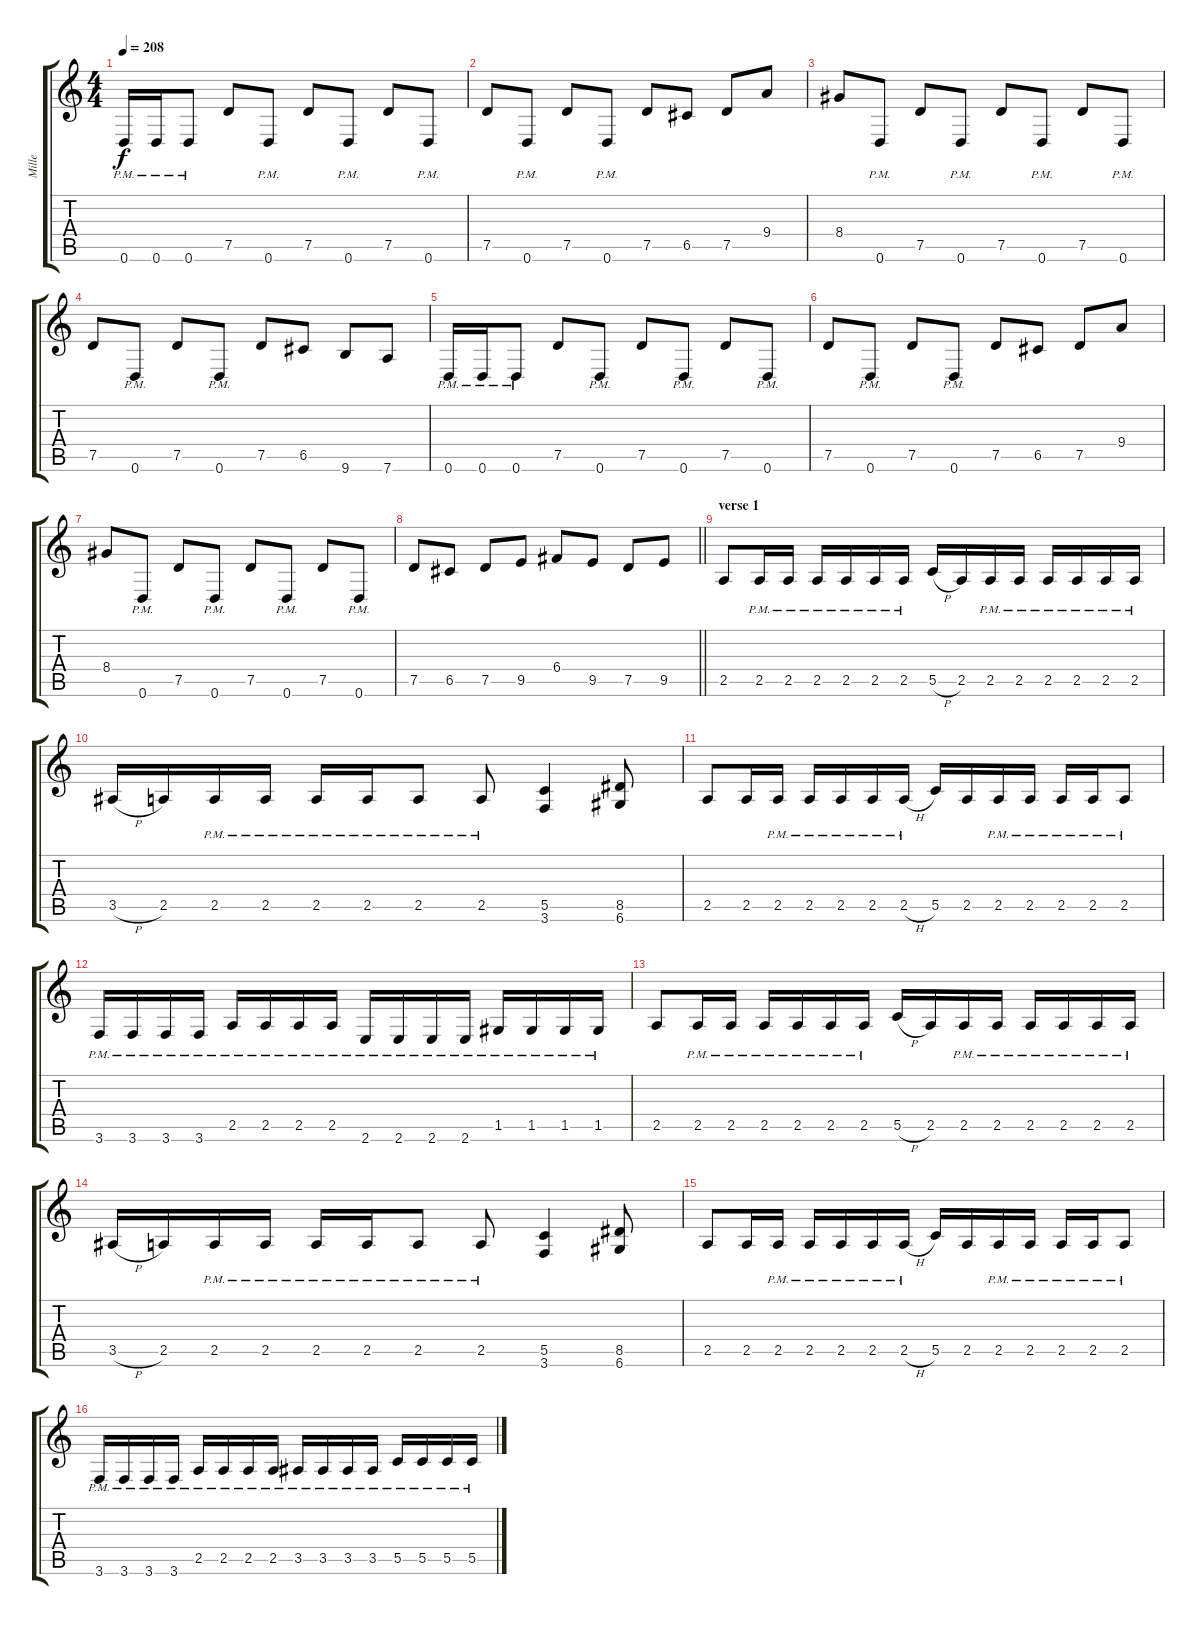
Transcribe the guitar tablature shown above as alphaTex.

\track ("Mille" "Mille") {instrument distortionguitar}
\staff {score tabs}
\tuning (D4 A3 F3 C3 G2 D2) {hide}
\ts (4 4)
\tempo 208
\clef g2
\ks c
0.6{pm}.16{dy f} 0.6{pm}.16 0.6{pm}.8 7.5.8 0.6{pm}.8 7.5.8 0.6{pm}.8 7.5.8 0.6{pm}.8 |
7.5.8 0.6{pm}.8 7.5.8 0.6{pm}.8 7.5.8 6.5.8 7.5.8 9.4.8 |
8.4.8 0.6{pm}.8 7.5.8 0.6{pm}.8 7.5.8 0.6{pm}.8 7.5.8 0.6{pm}.8 |
7.5.8 0.6{pm}.8 7.5.8 0.6{pm}.8 7.5.8 6.5.8 9.6.8 7.6.8 |
0.6{pm}.16 0.6{pm}.16 0.6{pm}.8 7.5.8 0.6{pm}.8 7.5.8 0.6{pm}.8 7.5.8 0.6{pm}.8 |
7.5.8 0.6{pm}.8 7.5.8 0.6{pm}.8 7.5.8 6.5.8 7.5.8 9.4.8 |
8.4.8 0.6{pm}.8 7.5.8 0.6{pm}.8 7.5.8 0.6{pm}.8 7.5.8 0.6{pm}.8 |
\barLineRight lightlight
7.5.8 6.5.8 7.5.8 9.5.8 6.4.8 9.5.8 7.5.8 9.5.8 |
\section ("" "verse 1")
2.5.8 2.5{pm}.16 2.5{pm}.16 2.5{pm}.16 2.5{pm}.16 2.5{pm}.16 2.5{pm}.16 5.5{h}.16 2.5.16 2.5{pm}.16 2.5{pm}.16 2.5{pm}.16 2.5{pm}.16 2.5{pm}.16 2.5{pm}.16 |
3.5{h}.16 2.5.16 2.5{pm}.16 2.5{pm}.16 2.5{pm}.16 2.5{pm}.16 2.5{pm}.8 2.5{pm}.8 (5.5 3.6).4 (8.5 6.6).8 |
2.5.8 2.5.16 2.5{pm}.16 2.5{pm}.16 2.5{pm}.16 2.5{pm}.16 2.5{h pm}.16 5.5.16 2.5.16 2.5{pm}.16 2.5{pm}.16 2.5{pm}.16 2.5{pm}.16 2.5{pm}.8 |
3.6{pm}.16 3.6{pm}.16 3.6{pm}.16 3.6{pm}.16 2.5{pm}.16 2.5{pm}.16 2.5{pm}.16 2.5{pm}.16 2.6{pm}.16 2.6{pm}.16 2.6{pm}.16 2.6{pm}.16 1.5{pm}.16 1.5{pm}.16 1.5{pm}.16 1.5{pm}.16 |
2.5.8 2.5{pm}.16 2.5{pm}.16 2.5{pm}.16 2.5{pm}.16 2.5{pm}.16 2.5{pm}.16 5.5{h}.16 2.5.16 2.5{pm}.16 2.5{pm}.16 2.5{pm}.16 2.5{pm}.16 2.5{pm}.16 2.5{pm}.16 |
3.5{h}.16 2.5.16 2.5{pm}.16 2.5{pm}.16 2.5{pm}.16 2.5{pm}.16 2.5{pm}.8 2.5{pm}.8 (5.5 3.6).4 (8.5 6.6).8 |
2.5.8 2.5.16 2.5{pm}.16 2.5{pm}.16 2.5{pm}.16 2.5{pm}.16 2.5{h pm}.16 5.5.16 2.5.16 2.5{pm}.16 2.5{pm}.16 2.5{pm}.16 2.5{pm}.16 2.5{pm}.8 |
3.6{pm}.16 3.6{pm}.16 3.6{pm}.16 3.6{pm}.16 2.5{pm}.16 2.5{pm}.16 2.5{pm}.16 2.5{pm}.16 3.5{pm}.16 3.5{pm}.16 3.5{pm}.16 3.5{pm}.16 5.5{pm}.16 5.5{pm}.16 5.5{pm}.16 5.5{pm}.16
